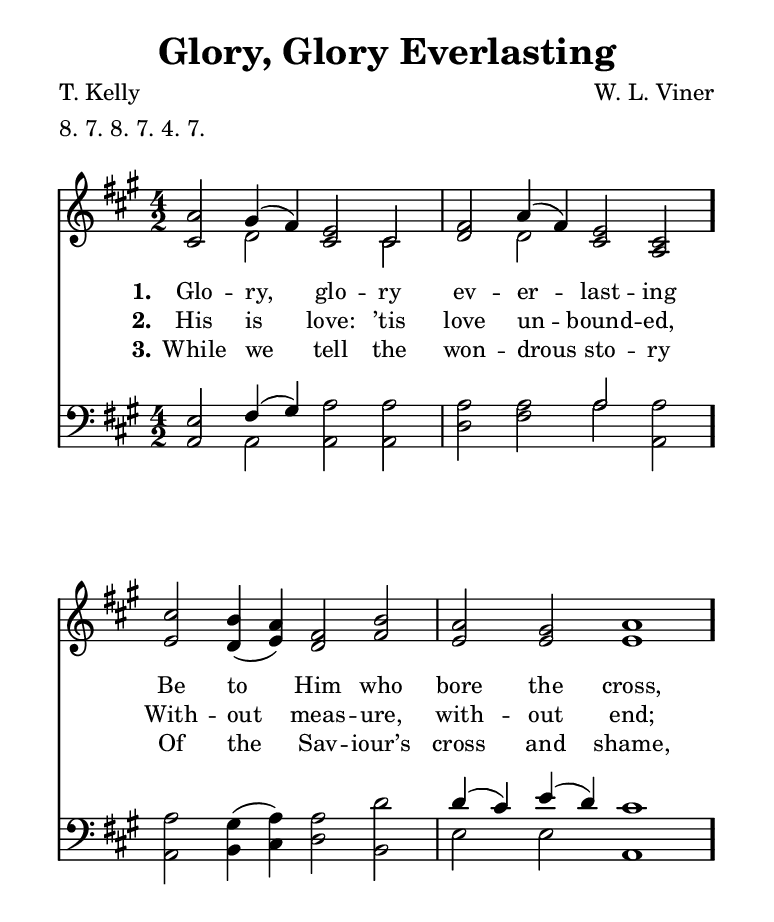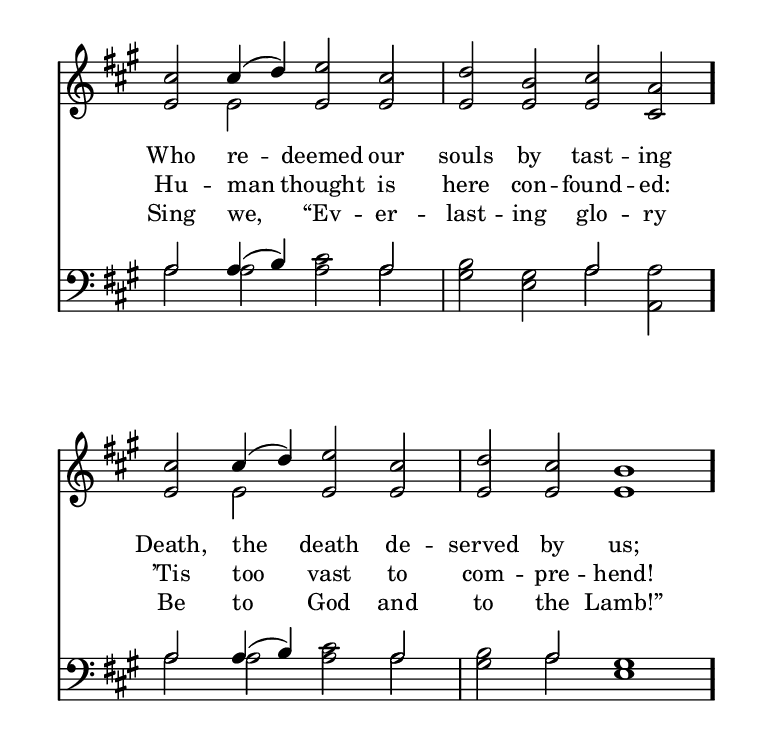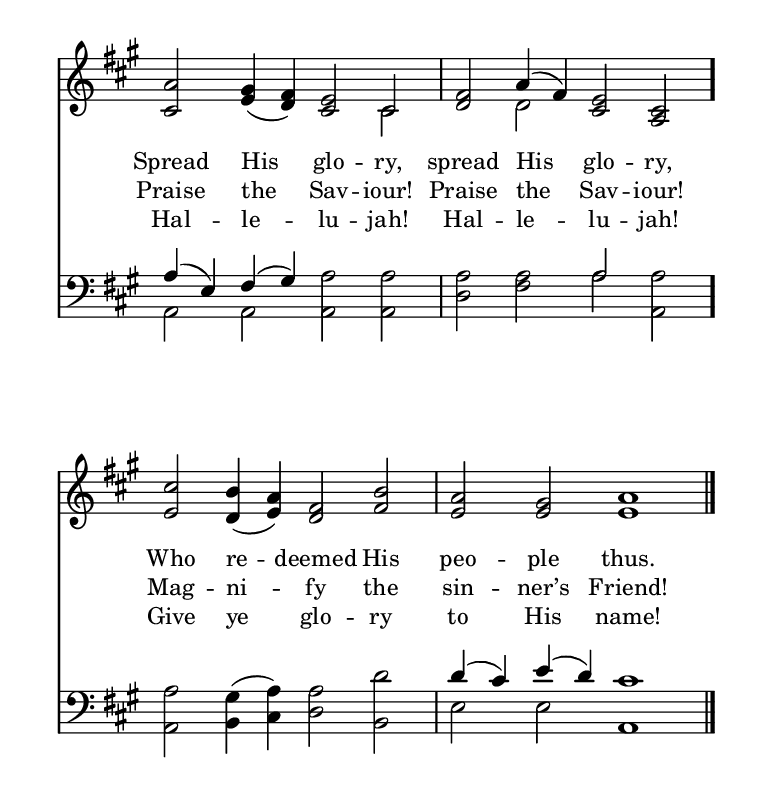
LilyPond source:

\include "common/global.ily"
\paper {
  \include "common/paper.ily"
  ragged-bottom = ##t
  system-system-spacing.padding = 11
}

\header{
  hymnnumber = "291"
  title = "Glory, Glory Everlasting"
  tunename = "Melbourne"
  meter = "8. 7. 8. 7. 4. 7."
  poet = "T. Kelly"
  composer = "W. L. Viner"
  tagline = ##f
}

global = {
  \include "common/overrides.ily"
  \override Staff.TimeSignature.style = #'numbered
  \time 4/2
  \override Score.MetronomeMark.transparent = ##t % hide all fermata changes too
  \tempo 4=140
  \key a \major
  \autoBeamOff
}

notesSoprano = {
\global
\relative c'' {

  a2 gis4( fis) e2 cis | fis a4( fis) e2 cis |
  cis'2 b4( a) fis2 b | a gis a1 |
  cis2 cis4( d) e2 cis | d b cis a |
  cis2 cis4( d) e2 cis | d cis b1 |
  a2 gis4( fis) e2 cis | fis a4( fis) e2 cis |
  cis'2 b4( a) fis2 b | a gis a1 |

  \bar "|."

}
}

notesAlto = {
\global
\relative e' {

  cis2 d cis cis | d d cis a |
  e' d4( e) d2 fis | e e e1 |
  e2 e e e | e e e cis |
  e2 e e e | e e e1 |
  cis2 e4( d) cis2 cis | d d cis a |
  e' d4( e) d2 fis | e e e1 |

}
}

notesTenor = {
\global
\relative a {

  e2 fis4( gis) a2 a | a a a a |
  a2 gis4( a) a2 d | d4( cis) e( d) cis1 |
  a2 a4( b) cis2 a | b gis a a |
  a2 a4( b) cis2 a | b a gis1 |
  a4( e) fis4( gis) a2 a | a a a a |
  a2 gis4( a) a2 d | d4( cis) e( d) cis1 |

}
}

notesBass = {
\global
\relative f, {

  a2 a a a | d fis a a, |
  a2 b4( cis) d2 b | e2 e a,1 |
  a'2 a a a | gis e a a, |
  a'2 a a a | gis a e1 |
  a,2 a a a | d fis a a, |
  a2 b4( cis) d2 b | e2 e a,1 |

}
}

wordsA = \lyricmode {
\set stanza = "1."

Glo -- ry, glo -- ry ev -- er -- last -- ing \bar "."
Be to Him who bore the cross, \bar "."
Who re -- deemed our souls by tast -- ing \bar "."
Death, the death de -- served by us; \bar "."
Spread His glo -- ry, spread His glo -- ry, \bar "."
Who re -- deemed His peo -- ple thus. \bar "."

}

wordsB = \lyricmode {
\set stanza = "2."

His is love: ’tis love un -- bound -- ed,
With -- out meas -- ure, with -- out end;
Hu -- man thought is here con -- found -- ed:
’Tis too vast to com -- pre -- hend!
Praise the Sav -- iour! Praise the Sav -- iour!
Mag -- ni -- fy the sin -- ner’s Friend!

}

wordsC = \lyricmode {
\set stanza = "3."

While we tell the won -- drous sto -- ry
Of the Sav -- iour’s cross and shame,
Sing we, “Ev -- er -- last -- ing glo -- ry
Be to God and to the Lamb!”
Hal -- le -- lu -- jah! Hal -- le -- lu -- jah!
Give ye glo -- ry to His name!

}

\score {
  \context ChoirStaff <<
    \context Staff = upper <<
      \set Staff.autoBeaming = ##f
      \set ChoirStaff.systemStartDelimiter = #'SystemStartBar
      \set ChoirStaff.printPartCombineTexts = ##f
      \partcombine #'(2 . 9) \notesSoprano \notesAlto
      \context NullVoice = sopranos { \voiceOne << \notesSoprano >> }
      \context NullVoice = altos { \voiceTwo << \notesAlto >> }
      \context Lyrics = one   \lyricsto sopranos \wordsA
      \context Lyrics = two   \lyricsto sopranos \wordsB
      \context Lyrics = three \lyricsto sopranos \wordsC
    >>
    \context Staff = men <<
      \set Staff.autoBeaming = ##f
      \clef bass
      \set ChoirStaff.printPartCombineTexts = ##f
      \partcombine #'(2 . 9) \notesTenor \notesBass
      \context NullVoice = tenors { \voiceOne << \notesTenor >> }
      \context NullVoice = basses { \voiceTwo << \notesBass >> }
    >>
  >>
  \layout {
    \include "common/layout.ily"
  }
  \midi{
    \include "common/midi.ily"
  }
}

\version "2.19.49"  % necessary for upgrading to future LilyPond versions.

% vi:set et ts=2 sw=2 ai nocindent syntax=lilypond:
